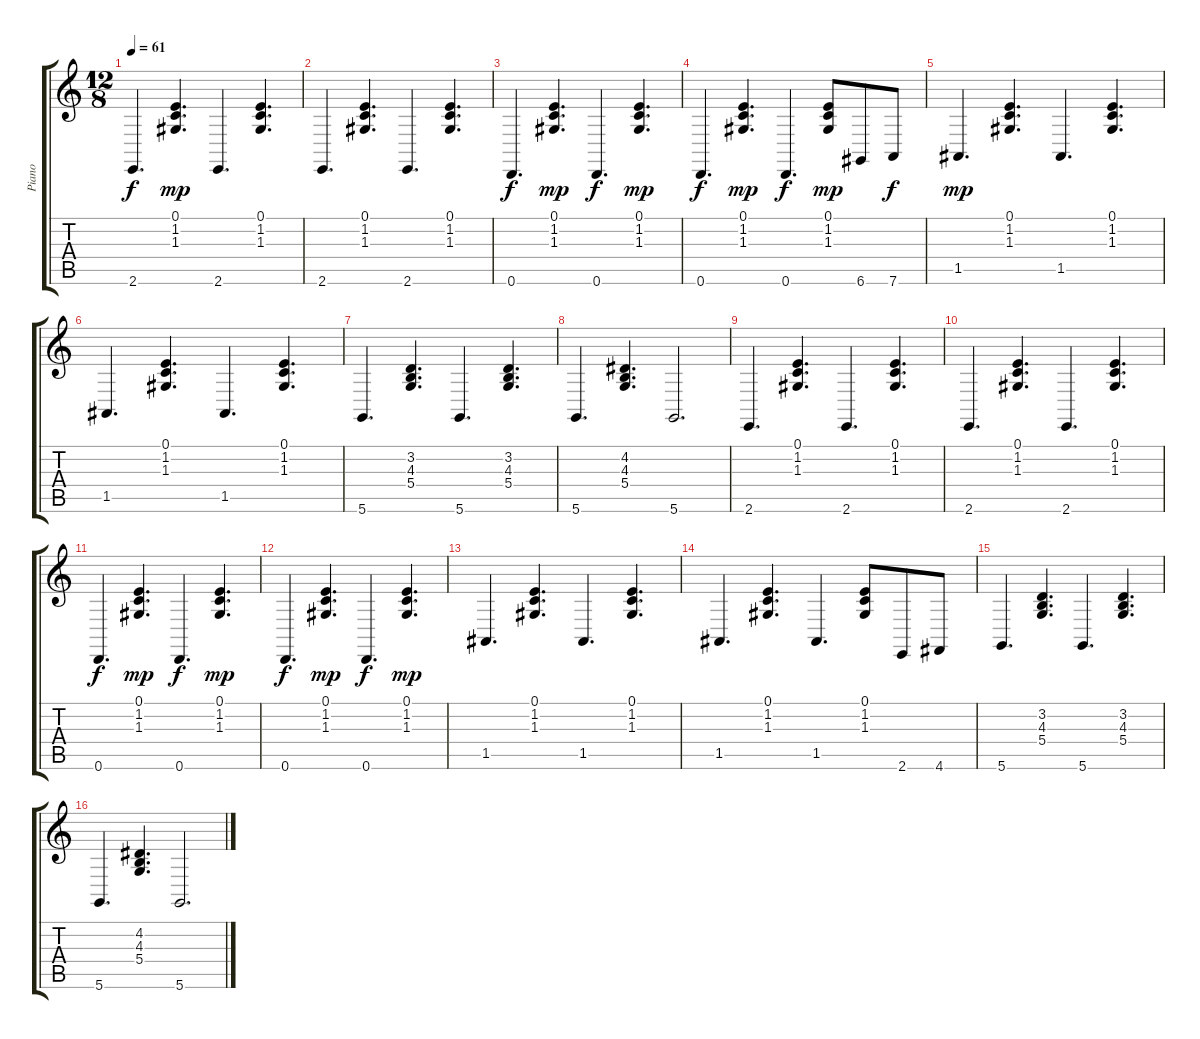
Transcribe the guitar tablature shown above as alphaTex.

\track ("Piano" "Piano") {instrument electricpiano1}
\staff {score tabs}
\tuning (E4 B3 G3 D3 A2 D2) {hide}
\ts (12 8)
\tempo 61
\clef g2
\ks c
2.6.4{d dy f instrument electricpiano1} (0.1 1.2 1.3).4{d dy mp} 2.6.4{d} (0.1 1.2 1.3).4{d} |
2.6.4{d} (0.1 1.2 1.3).4{d} 2.6.4{d} (0.1 1.2 1.3).4{d} |
0.6.4{d dy f} (0.1 1.2 1.3).4{d dy mp} 0.6.4{d dy f} (0.1 1.2 1.3).4{d dy mp} |
0.6.4{d dy f} (0.1 1.2 1.3).4{d dy mp} 0.6.4{d dy f} (0.1 1.2 1.3).8{dy mp} 6.6.8 7.6.8{dy f} |
1.5.4{d dy mp} (0.1 1.2 1.3).4{d} 1.5.4{d} (0.1 1.2 1.3).4{d} |
1.5.4{d} (0.1 1.2 1.3).4{d} 1.5.4{d} (0.1 1.2 1.3).4{d} |
5.6.4{d} (3.2 4.3 5.4).4{d} 5.6.4{d} (3.2 4.3 5.4).4{d} |
5.6.4{d} (4.2 4.3 5.4).4{d} 5.6.2{d} |
2.6.4{d} (0.1 1.2 1.3).4{d} 2.6.4{d} (0.1 1.2 1.3).4{d} |
2.6.4{d} (0.1 1.2 1.3).4{d} 2.6.4{d} (0.1 1.2 1.3).4{d} |
0.6.4{d dy f} (0.1 1.2 1.3).4{d dy mp} 0.6.4{d dy f} (0.1 1.2 1.3).4{d dy mp} |
0.6.4{d dy f} (0.1 1.2 1.3).4{d dy mp} 0.6.4{d dy f} (0.1 1.2 1.3).4{d dy mp} |
1.5.4{d} (0.1 1.2 1.3).4{d} 1.5.4{d} (0.1 1.2 1.3).4{d} |
1.5.4{d} (0.1 1.2 1.3).4{d} 1.5.4{d} (0.1 1.2 1.3).8 2.6.8 4.6.8 |
5.6.4{d} (3.2 4.3 5.4).4{d} 5.6.4{d} (3.2 4.3 5.4).4{d} |
5.6.4{d} (4.2 4.3 5.4).4{d} 5.6.2{d}
